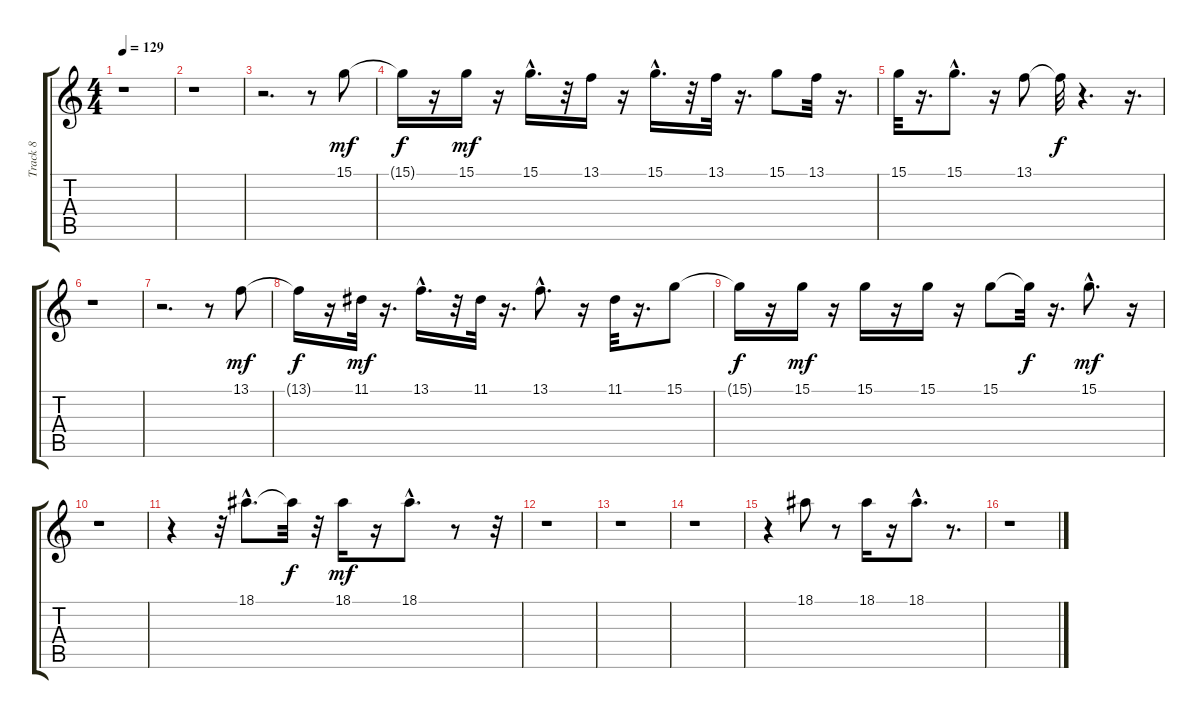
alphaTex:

\track ("Track 8" "Track 8") {instrument violin}
\staff {score tabs}
\tuning (E4 B3 G3 D3 A2 E2) {hide}
\ts (4 4)
\tempo 129
\clef g2
\ks c
r.1{dy mf} |
r.1 |
r.2{d} r.8 15.1.8 |
15.1{t}.16{dy f} r.16 15.1.16{dy mf} r.16 15.1{hac}.16{d} r.32 13.1.16 r.16 15.1{hac}.16{d} r.32 13.1.32 r.16{d} 15.1.8 13.1.32 r.16{d} |
15.1.32 r.16{d} 15.1{hac}.8{d} r.16 13.1.8 13.1{t}.32{dy f} r.4{d} r.16{d} |
r.1 |
r.2{d} r.8 13.1.8{dy mf} |
13.1{t}.16{dy f} r.16 11.1.32{dy mf} r.16{d} 13.1{hac}.16{d} r.32 11.1.32 r.16{d} 13.1{hac}.8{d} r.16 11.1.32 r.16{d} 15.1.8 |
15.1{t}.16{dy f} r.16 15.1.16{dy mf} r.16 15.1.16 r.16 15.1.16 r.16 15.1.8 15.1{t}.32{dy f} r.16{d} 15.1{hac}.8{d dy mf} r.16 |
r.1 |
r.4 r.32 18.1{hac}.8{d} 18.1{t}.32{dy f} r.32 18.1.16{dy mf} r.16 18.1{hac}.8{d} r.8 r.32 |
r.1 |
r.1 |
r.1 |
r.4 18.1.8 r.8 18.1.16 r.16 18.1{hac}.8{d} r.8{d} |
r.1
